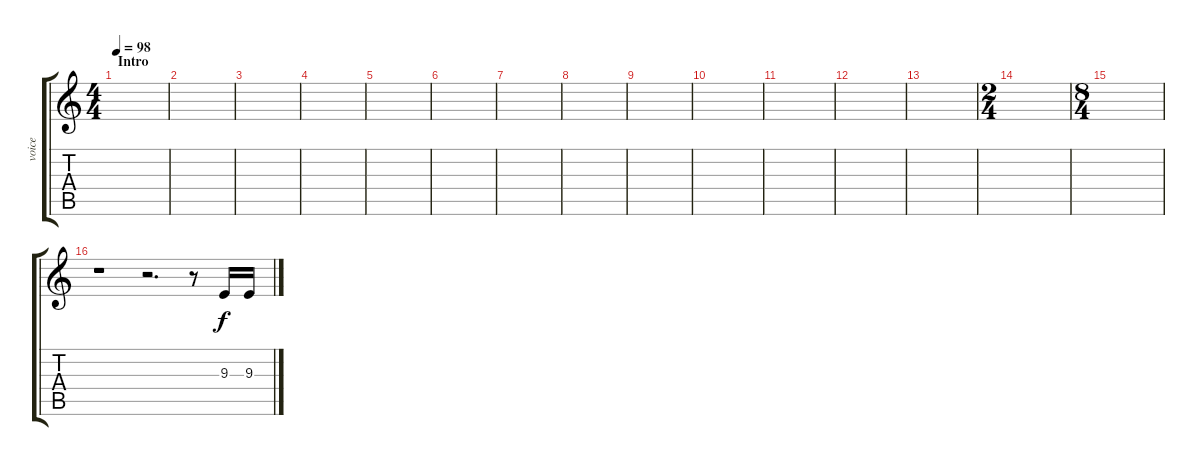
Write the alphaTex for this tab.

\track ("voice" "voice") {instrument clarinet}
\staff {score tabs}
\tuning (E4 B3 G3 D3 A2 E2) {hide}
\ts (4 4)
\section ("" "Intro")
\tempo 98
\clef g2
\ks c
|
|
|
|
|
|
|
|
|
|
|
|
|
\ts (2 4)
|
\ts (8 4)
|
r.1 r.2{d} r.8 9.3.16 9.3.16
